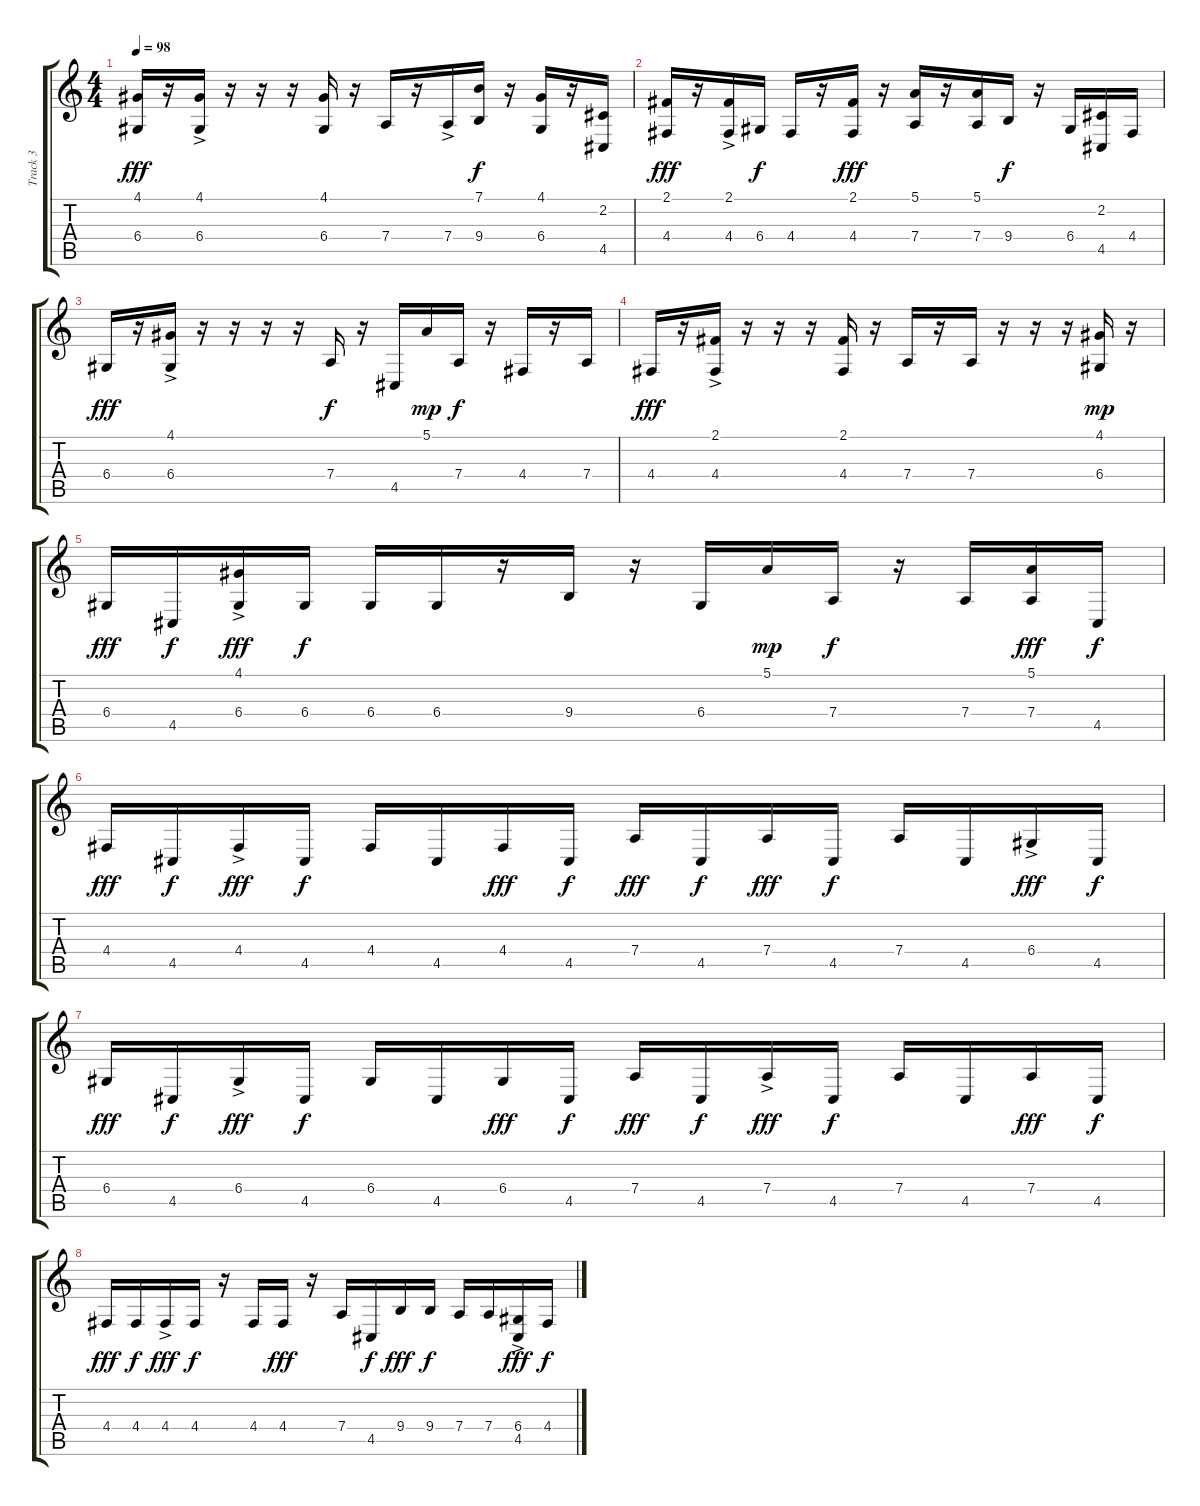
\track ("Track 3" "Track 3") {instrument glockenspiel}
\staff {score tabs}
\tuning (E4 B3 G3 D3 A2 E2) {hide}
\ts (4 4)
\tempo 98
\clef g2
\ks c
(4.1 6.4).16{dy fff} r.16 (4.1 6.4{ac}).16 r.16 r.16 r.16 (4.1 6.4).16 r.16 7.4.16 r.16 7.4{ac}.16 (7.1 9.4).16{dy f} r.16 (4.1 6.4).16 r.16 (2.2 4.5).16 |
(2.1 4.4).16{dy fff} r.16 (2.1 4.4{ac}).16 6.4.16{dy f} 4.4.16 r.16 (2.1 4.4).16{dy fff} r.16 (5.1 7.4).16 r.16 (5.1 7.4).16 9.4.16{dy f} r.16 6.4.16 (2.2 4.5).16 4.4.16 |
6.4.16{dy fff volume 12 instrument glockenspiel} r.16 (4.1 6.4{ac}).16 r.16 r.16 r.16 r.16 7.4.16{dy f} r.16 4.5.16 5.1.16{dy mp} 7.4.16{dy f} r.16 4.4.16 r.16 7.4.16 |
4.4.16{dy fff} r.16 (2.1 4.4{ac}).16 r.16 r.16 r.16 (2.1 4.4).16 r.16 7.4.16 r.16 7.4.16 r.16 r.16 r.16 (4.1 6.4).16{dy mp} r.16 |
6.4.16{dy fff} 4.5.16{dy f} (4.1 6.4{ac}).16{dy fff} 6.4.16{dy f} 6.4.16 6.4.16 r.16 9.4.16 r.16 6.4.16 5.1.16{dy mp} 7.4.16{dy f} r.16 7.4.16 (5.1 7.4).16{dy fff} 4.5.16{dy f} |
4.4.16{dy fff} 4.5.16{dy f} 4.4{ac}.16{dy fff} 4.5.16{dy f} 4.4.16 4.5.16 4.4.16{dy fff} 4.5.16{dy f} 7.4.16{dy fff} 4.5.16{dy f} 7.4.16{dy fff} 4.5.16{dy f} 7.4.16 4.5.16 6.4{ac}.16{dy fff} 4.5.16{dy f} |
6.4.16{dy fff} 4.5.16{dy f} 6.4{ac}.16{dy fff} 4.5.16{dy f} 6.4.16 4.5.16 6.4.16{dy fff} 4.5.16{dy f} 7.4.16{dy fff} 4.5.16{dy f} 7.4{ac}.16{dy fff} 4.5.16{dy f} 7.4.16 4.5.16 7.4.16{dy fff} 4.5.16{dy f} |
4.4.16{dy fff} 4.4.16{dy f} 4.4{ac}.16{dy fff} 4.4.16{dy f} r.16 4.4.16 4.4.16{dy fff} r.16 7.4.16 4.5.16{dy f} 9.4.16{dy fff} 9.4.16{dy f} 7.4.16 7.4.16 (6.4{ac} 4.5).16{dy fff} 4.4.16{dy f}
